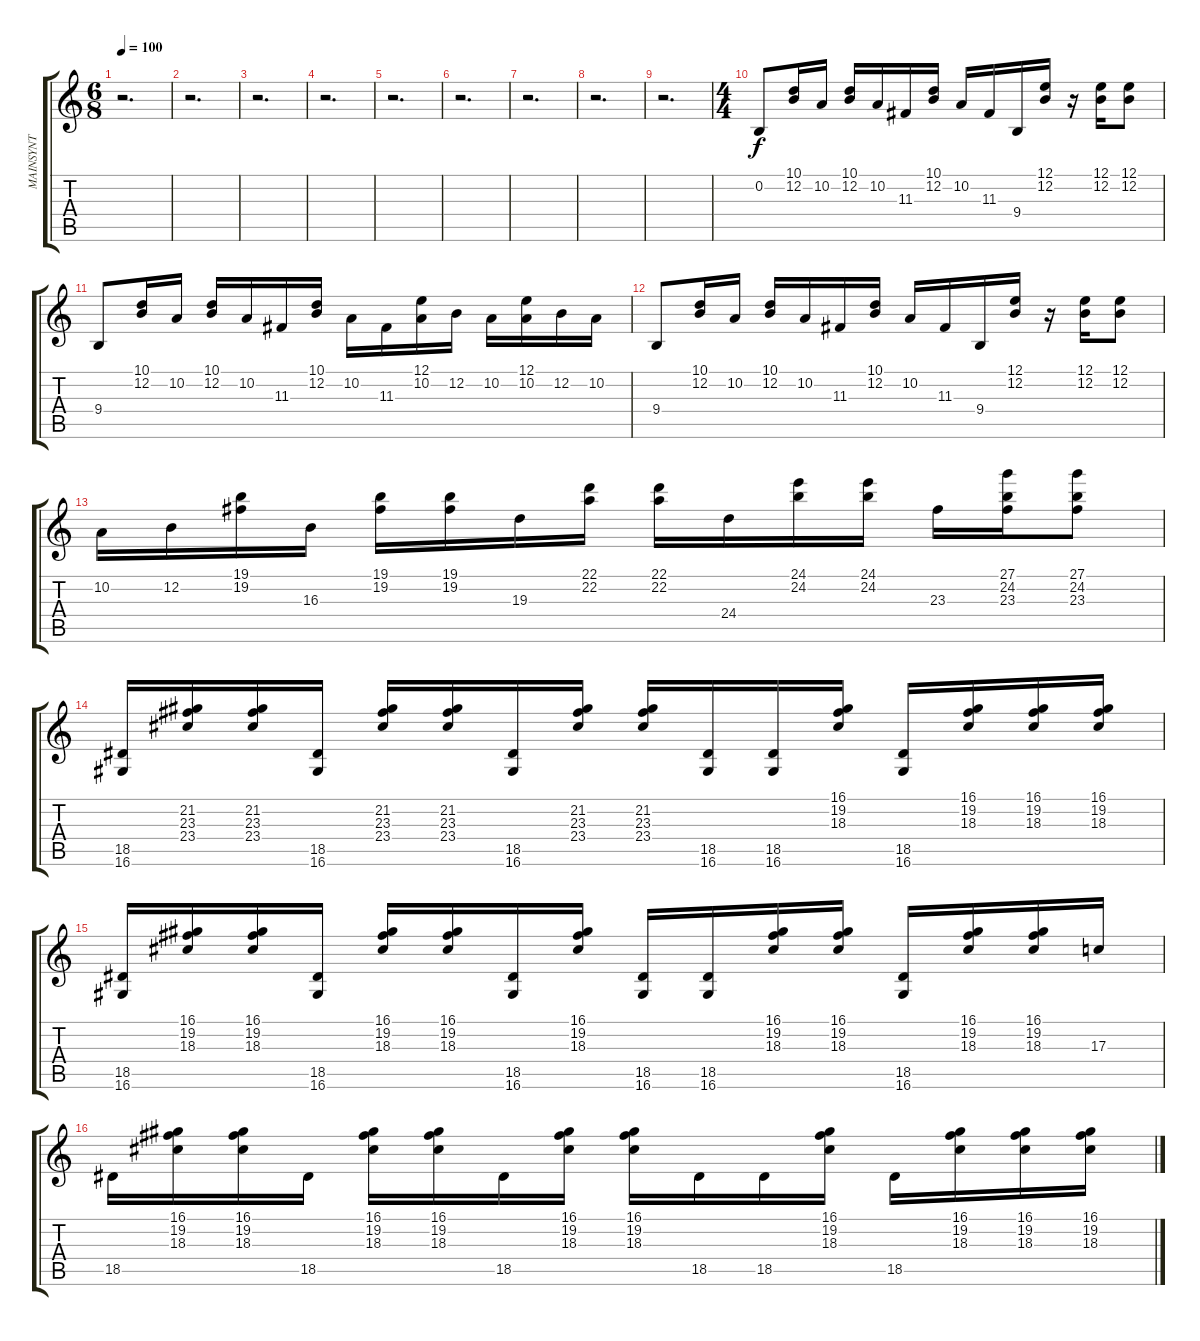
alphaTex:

\track ("MAINSYNT" "MAINSYNT") {instrument lead1square}
\staff {score tabs}
\tuning (E4 B3 G3 D3 A2 E2) {hide}
\ts (6 8)
\tempo 100
\clef g2
\ks c
r.2{d dy f} |
r.2{d} |
r.2{d} |
r.2{d} |
r.2{d} |
r.2{d} |
r.2{d} |
r.2{d} |
r.2{d} |
\ts (4 4)
0.2.8 (10.1 12.2).16 10.2.16 (10.1 12.2).16 10.2.16 11.3.16 (10.1 12.2).16 10.2.16 11.3.16 9.4.16 (12.1 12.2).16 r.16 (12.1 12.2).16 (12.1 12.2).8 |
9.4.8 (10.1 12.2).16 10.2.16 (10.1 12.2).16 10.2.16 11.3.16 (10.1 12.2).16 10.2.16 11.3.16 (12.1 10.2).16 12.2.16 10.2.16 (12.1 10.2).16 12.2.16 10.2.16 |
9.4.8 (10.1 12.2).16 10.2.16 (10.1 12.2).16 10.2.16 11.3.16 (10.1 12.2).16 10.2.16 11.3.16 9.4.16 (12.1 12.2).16 r.16 (12.1 12.2).16 (12.1 12.2).8 |
10.2.16 12.2.16 (19.1 19.2).16 16.3.16 (19.1 19.2).16 (19.1 19.2).16 19.3.16 (22.1 22.2).16 (22.1 22.2).16 24.4.16 (24.1 24.2).16 (24.1 24.2).16 23.3.16 (27.1 24.2 23.3).16 (27.1 24.2 23.3).8 |
(18.5 16.6).16 (21.2 23.3 23.4).16 (21.2 23.3 23.4).16 (18.5 16.6).16 (21.2 23.3 23.4).16 (21.2 23.3 23.4).16 (18.5 16.6).16 (21.2 23.3 23.4).16 (21.2 23.3 23.4).16 (18.5 16.6).16 (18.5 16.6).16 (16.1 19.2 18.3).16 (18.5 16.6).16 (16.1 19.2 18.3).16 (16.1 19.2 18.3).16 (16.1 19.2 18.3).16 |
(18.5 16.6).16 (16.1 19.2 18.3).16 (16.1 19.2 18.3).16 (18.5 16.6).16 (16.1 19.2 18.3).16 (16.1 19.2 18.3).16 (18.5 16.6).16 (16.1 19.2 18.3).16 (18.5 16.6).16 (18.5 16.6).16 (16.1 19.2 18.3).16 (16.1 19.2 18.3).16 (18.5 16.6).16 (16.1 19.2 18.3).16 (16.1 19.2 18.3).16 17.3.16 |
18.5.16 (16.1 19.2 18.3).16 (16.1 19.2 18.3).16 18.5.16 (16.1 19.2 18.3).16 (16.1 19.2 18.3).16 18.5.16 (16.1 19.2 18.3).16 (16.1 19.2 18.3).16 18.5.16 18.5.16 (16.1 19.2 18.3).16 18.5.16 (16.1 19.2 18.3).16 (16.1 19.2 18.3).16 (16.1 19.2 18.3).16
